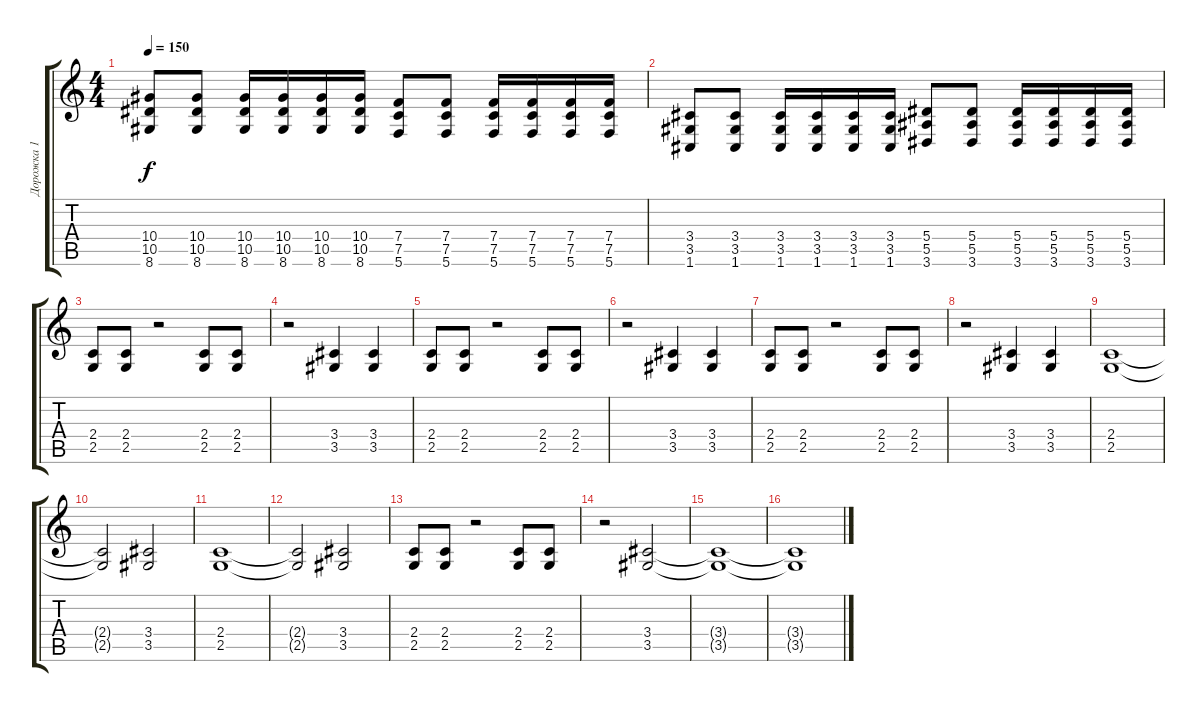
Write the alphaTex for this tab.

\track ("Дорожка 1" "Дорожка 1") {instrument distortionguitar}
\staff {score tabs}
\tuning (C4 G3 Eb3 Bb2 F2 C2) {hide}
\ts (4 4)
\tempo 150
\clef g2
\ks c
(10.4 10.5 8.6).8{dy f} (10.4 10.5 8.6).8 (10.4 10.5 8.6).16 (10.4 10.5 8.6).16 (10.4 10.5 8.6).16 (10.4 10.5 8.6).16 (7.4 7.5 5.6).8 (7.4 7.5 5.6).8 (7.4 7.5 5.6).16 (7.4 7.5 5.6).16 (7.4 7.5 5.6).16 (7.4 7.5 5.6).16 |
(3.4 3.5 1.6).8 (3.4 3.5 1.6).8 (3.4 3.5 1.6).16 (3.4 3.5 1.6).16 (3.4 3.5 1.6).16 (3.4 3.5 1.6).16 (5.4 5.5 3.6).8 (5.4 5.5 3.6).8 (5.4 5.5 3.6).16 (5.4 5.5 3.6).16 (5.4 5.5 3.6).16 (5.4 5.5 3.6).16 |
(2.4 2.5).8 (2.4 2.5).8 r.2 (2.4 2.5).8 (2.4 2.5).8 |
r.2 (3.4 3.5).4 (3.4 3.5).4 |
(2.4 2.5).8 (2.4 2.5).8 r.2 (2.4 2.5).8 (2.4 2.5).8 |
r.2 (3.4 3.5).4 (3.4 3.5).4 |
(2.4 2.5).8 (2.4 2.5).8 r.2 (2.4 2.5).8 (2.4 2.5).8 |
r.2 (3.4 3.5).4 (3.4 3.5).4 |
(2.4 2.5).1 |
(2.4{t} 2.5{t}).2 (3.4 3.5).2 |
(2.4 2.5).1 |
(2.4{t} 2.5{t}).2 (3.4 3.5).2 |
(2.4 2.5).8 (2.4 2.5).8 r.2 (2.4 2.5).8 (2.4 2.5).8 |
r.2 (3.4 3.5).2 |
(3.4{t} 3.5{t}).1 |
(3.4{t} 3.5{t}).1
